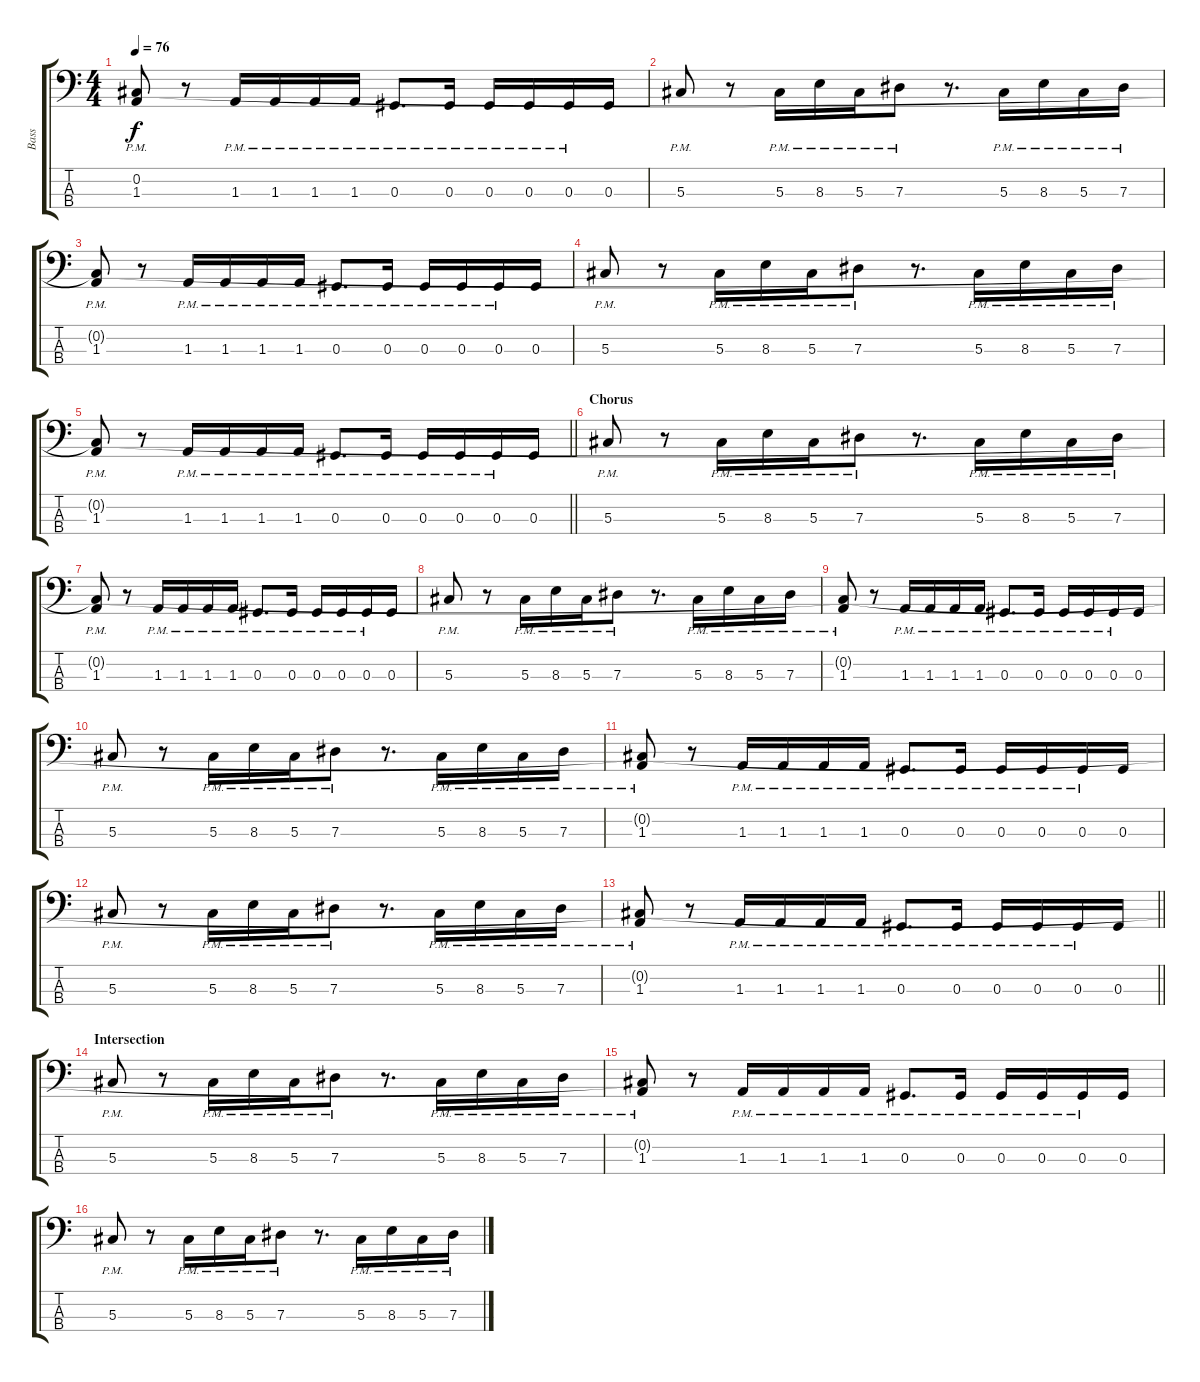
\track ("Bass" "Bass") {instrument electricbasspick}
\staff {score tabs}
\tuning (Gb2 Db2 Ab1 Eb1) {hide}
\ts (4 4)
\tempo 76
\clef f4
\ks c
(0.2{t} 1.3{pm}).8{dy f} r.8 1.3{pm}.16 1.3{pm}.16 1.3{pm}.16 1.3{pm}.16 0.3{pm}.8{d} 0.3{pm}.16 0.3{pm}.16 0.3{pm}.16 0.3{pm}.16 0.3.16 |
5.3{pm}.8 r.8 5.3{pm}.16 8.3{pm}.16 5.3{pm}.16 7.3{pm}.8 r.8{d} 5.3{pm}.16 8.3{pm}.16 5.3{pm}.16 7.3{pm}.16 |
(0.2{t} 1.3{pm}).8 r.8 1.3{pm}.16 1.3{pm}.16 1.3{pm}.16 1.3{pm}.16 0.3{pm}.8{d} 0.3{pm}.16 0.3{pm}.16 0.3{pm}.16 0.3{pm}.16 0.3.16 |
5.3{pm}.8 r.8 5.3{pm}.16 8.3{pm}.16 5.3{pm}.16 7.3{pm}.8 r.8{d} 5.3{pm}.16 8.3{pm}.16 5.3{pm}.16 7.3{pm}.16 |
\barLineRight lightlight
(0.2{t} 1.3{pm}).8 r.8 1.3{pm}.16 1.3{pm}.16 1.3{pm}.16 1.3{pm}.16 0.3{pm}.8{d} 0.3{pm}.16 0.3{pm}.16 0.3{pm}.16 0.3{pm}.16 0.3.16 |
\section ("" "Chorus")
5.3{pm}.8 r.8 5.3{pm}.16 8.3{pm}.16 5.3{pm}.16 7.3{pm}.8 r.8{d} 5.3{pm}.16 8.3{pm}.16 5.3{pm}.16 7.3{pm}.16 |
(0.2{t} 1.3{pm}).8 r.8 1.3{pm}.16 1.3{pm}.16 1.3{pm}.16 1.3{pm}.16 0.3{pm}.8{d} 0.3{pm}.16 0.3{pm}.16 0.3{pm}.16 0.3{pm}.16 0.3.16 |
5.3{pm}.8 r.8 5.3{pm}.16 8.3{pm}.16 5.3{pm}.16 7.3{pm}.8 r.8{d} 5.3{pm}.16 8.3{pm}.16 5.3{pm}.16 7.3{pm}.16 |
(0.2{t} 1.3{pm}).8 r.8 1.3{pm}.16 1.3{pm}.16 1.3{pm}.16 1.3{pm}.16 0.3{pm}.8{d} 0.3{pm}.16 0.3{pm}.16 0.3{pm}.16 0.3{pm}.16 0.3.16 |
5.3{pm}.8 r.8 5.3{pm}.16 8.3{pm}.16 5.3{pm}.16 7.3{pm}.8 r.8{d} 5.3{pm}.16 8.3{pm}.16 5.3{pm}.16 7.3{pm}.16 |
(0.2{t} 1.3{pm}).8 r.8 1.3{pm}.16 1.3{pm}.16 1.3{pm}.16 1.3{pm}.16 0.3{pm}.8{d} 0.3{pm}.16 0.3{pm}.16 0.3{pm}.16 0.3{pm}.16 0.3.16 |
5.3{pm}.8 r.8 5.3{pm}.16 8.3{pm}.16 5.3{pm}.16 7.3{pm}.8 r.8{d} 5.3{pm}.16 8.3{pm}.16 5.3{pm}.16 7.3{pm}.16 |
\barLineRight lightlight
(0.2{t} 1.3{pm}).8 r.8 1.3{pm}.16 1.3{pm}.16 1.3{pm}.16 1.3{pm}.16 0.3{pm}.8{d} 0.3{pm}.16 0.3{pm}.16 0.3{pm}.16 0.3{pm}.16 0.3.16 |
\section ("" "Intersection")
5.3{pm}.8 r.8 5.3{pm}.16 8.3{pm}.16 5.3{pm}.16 7.3{pm}.8 r.8{d} 5.3{pm}.16 8.3{pm}.16 5.3{pm}.16 7.3{pm}.16 |
(0.2{t} 1.3{pm}).8 r.8 1.3{pm}.16 1.3{pm}.16 1.3{pm}.16 1.3{pm}.16 0.3{pm}.8{d} 0.3{pm}.16 0.3{pm}.16 0.3{pm}.16 0.3{pm}.16 0.3.16 |
5.3{pm}.8 r.8 5.3{pm}.16 8.3{pm}.16 5.3{pm}.16 7.3{pm}.8 r.8{d} 5.3{pm}.16 8.3{pm}.16 5.3{pm}.16 7.3{pm}.16
